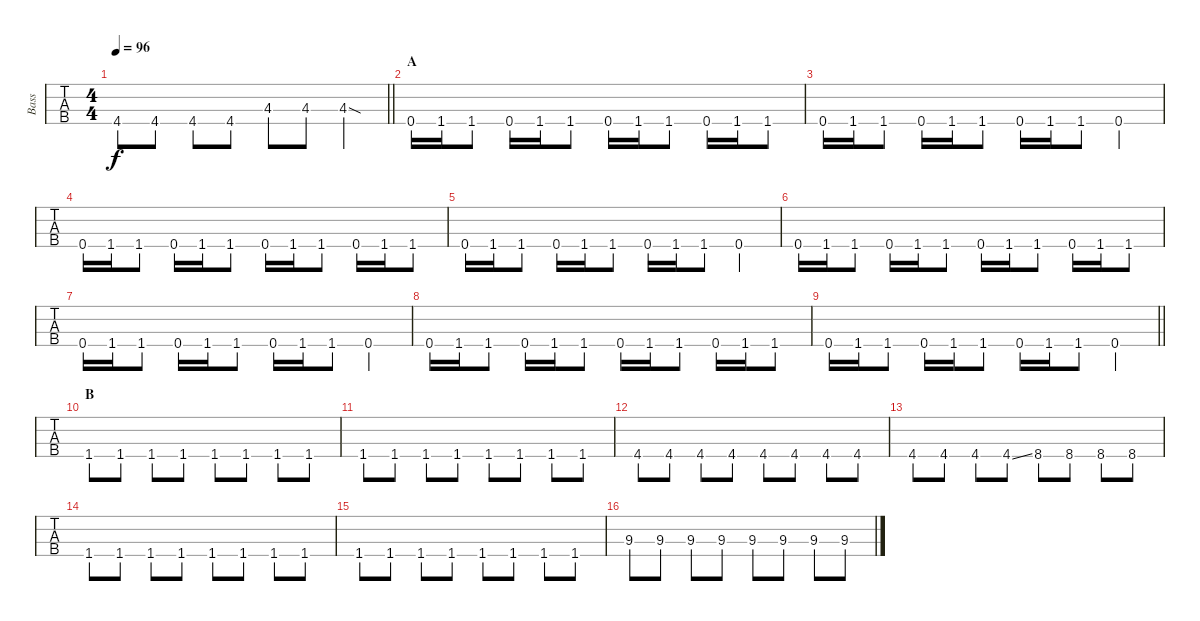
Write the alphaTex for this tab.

\track ("Bass" "Bass") {instrument electricbasspick}
\staff {tabs}
\tuning (G2 D2 A1 D1) {hide}
\ts (4 4)
\tempo 96
\clef f4
\barLineRight lightlight
\ks c
4.4.8{dy f} 4.4.8 4.4.8 4.4.8 4.3.8 4.3.8 4.3{sod}.4 |
\section ("" "A")
0.4.16 1.4.16 1.4.8 0.4.16 1.4.16 1.4.8 0.4.16 1.4.16 1.4.8 0.4.16 1.4.16 1.4.8 |
0.4.16 1.4.16 1.4.8 0.4.16 1.4.16 1.4.8 0.4.16 1.4.16 1.4.8 0.4.4 |
0.4.16 1.4.16 1.4.8 0.4.16 1.4.16 1.4.8 0.4.16 1.4.16 1.4.8 0.4.16 1.4.16 1.4.8 |
0.4.16 1.4.16 1.4.8 0.4.16 1.4.16 1.4.8 0.4.16 1.4.16 1.4.8 0.4.4 |
0.4.16 1.4.16 1.4.8 0.4.16 1.4.16 1.4.8 0.4.16 1.4.16 1.4.8 0.4.16 1.4.16 1.4.8 |
0.4.16 1.4.16 1.4.8 0.4.16 1.4.16 1.4.8 0.4.16 1.4.16 1.4.8 0.4.4 |
0.4.16 1.4.16 1.4.8 0.4.16 1.4.16 1.4.8 0.4.16 1.4.16 1.4.8 0.4.16 1.4.16 1.4.8 |
\barLineRight lightlight
0.4.16 1.4.16 1.4.8 0.4.16 1.4.16 1.4.8 0.4.16 1.4.16 1.4.8 0.4.4 |
\section ("" "B")
1.4.8 1.4.8 1.4.8 1.4.8 1.4.8 1.4.8 1.4.8 1.4.8 |
1.4.8 1.4.8 1.4.8 1.4.8 1.4.8 1.4.8 1.4.8 1.4.8 |
4.4.8 4.4.8 4.4.8 4.4.8 4.4.8 4.4.8 4.4.8 4.4.8 |
4.4.8 4.4.8 4.4.8 4.4{ss}.8 8.4.8 8.4.8 8.4.8 8.4.8 |
1.4.8 1.4.8 1.4.8 1.4.8 1.4.8 1.4.8 1.4.8 1.4.8 |
1.4.8 1.4.8 1.4.8 1.4.8 1.4.8 1.4.8 1.4.8 1.4.8 |
9.3.8 9.3.8 9.3.8 9.3.8 9.3.8 9.3.8 9.3.8 9.3{ss}.8
